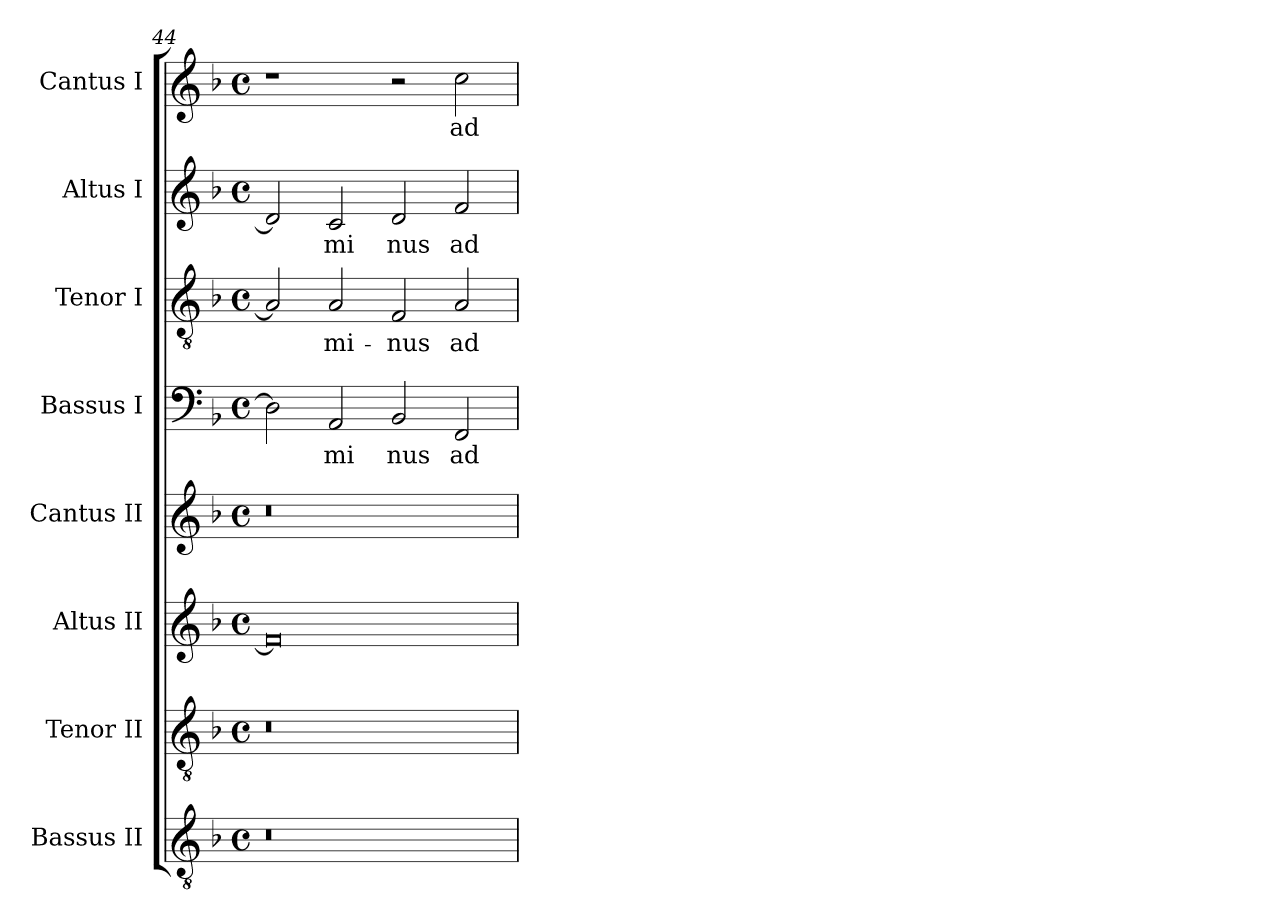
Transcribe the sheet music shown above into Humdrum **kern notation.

**kern	**kern	**kern	**kern	**kern	**text	**kern	**text	**kern	**text	**kern	**text
*part8	*part7	*part6	*part5	*part4	*part4	*part3	*part3	*part2	*part2	*part1	*part1
*staff8	*staff7	*staff6	*staff5	*staff4	*staff4	*staff3	*staff3	*staff2	*staff2	*staff1	*staff1
*I"Bassus II	*I"Tenor II	*I"Altus II	*I"Cantus II	*I"Bassus I	*	*I"Tenor I	*	*I"Altus I	*	*I"Cantus I	*
*clefGv2	*clefGv2	*clefG2	*clefG2	*clefF4	*	*clefGv2	*	*clefG2	*	*clefG2	*
*k[b-]	*k[b-]	*k[b-]	*k[b-]	*k[b-]	*	*k[b-]	*	*k[b-]	*	*k[b-]	*
*F:	*F:	*F:	*F:	*F:	*	*F:	*	*F:	*	*F:	*
*M4/4	*M4/4	*M4/4	*M4/4	*M4/4	*	*M4/4	*	*M4/4	*	*M4/4	*
*met(c)	*met(c)	*met(c)	*met(c)	*met(c)	*	*met(c)	*	*met(c)	*	*met(c)	*
=44	=44	=44	=44	=44	=44	=44	=44	=44	=44	=44	=44
0r	0r	0f]	0r	2D\]	.	2A/]	.	2d/]	.	1r	.
!	!	!	!	!	!LO:LY:b:cj	!	!LO:LY:b:cj	!	!LO:LY:b:cj	!	!
.	.	.	.	2AA/	mi	2A/	-mi-	2c/	mi	.	.
!	!	!	!	!	!LO:LY:b:cj	!	!LO:LY:b:cj	!	!LO:LY:b:cj	!	!
.	.	.	.	2BB-/	nus	2F/	-nus	2d/	nus	2r	.
!	!	!	!	!	!LO:LY:b:cj	!	!LO:LY:b:cj	!	!LO:LY:b:cj	!	!LO:LY:b:cj
.	.	.	.	2FF/	ad	2A/	ad-	2f/	ad	2cc\	ad
=	=	=	=	=	=	=	=	=	=	=	=
*-	*-	*-	*-	*-	*-	*-	*-	*-	*-	*-	*-
